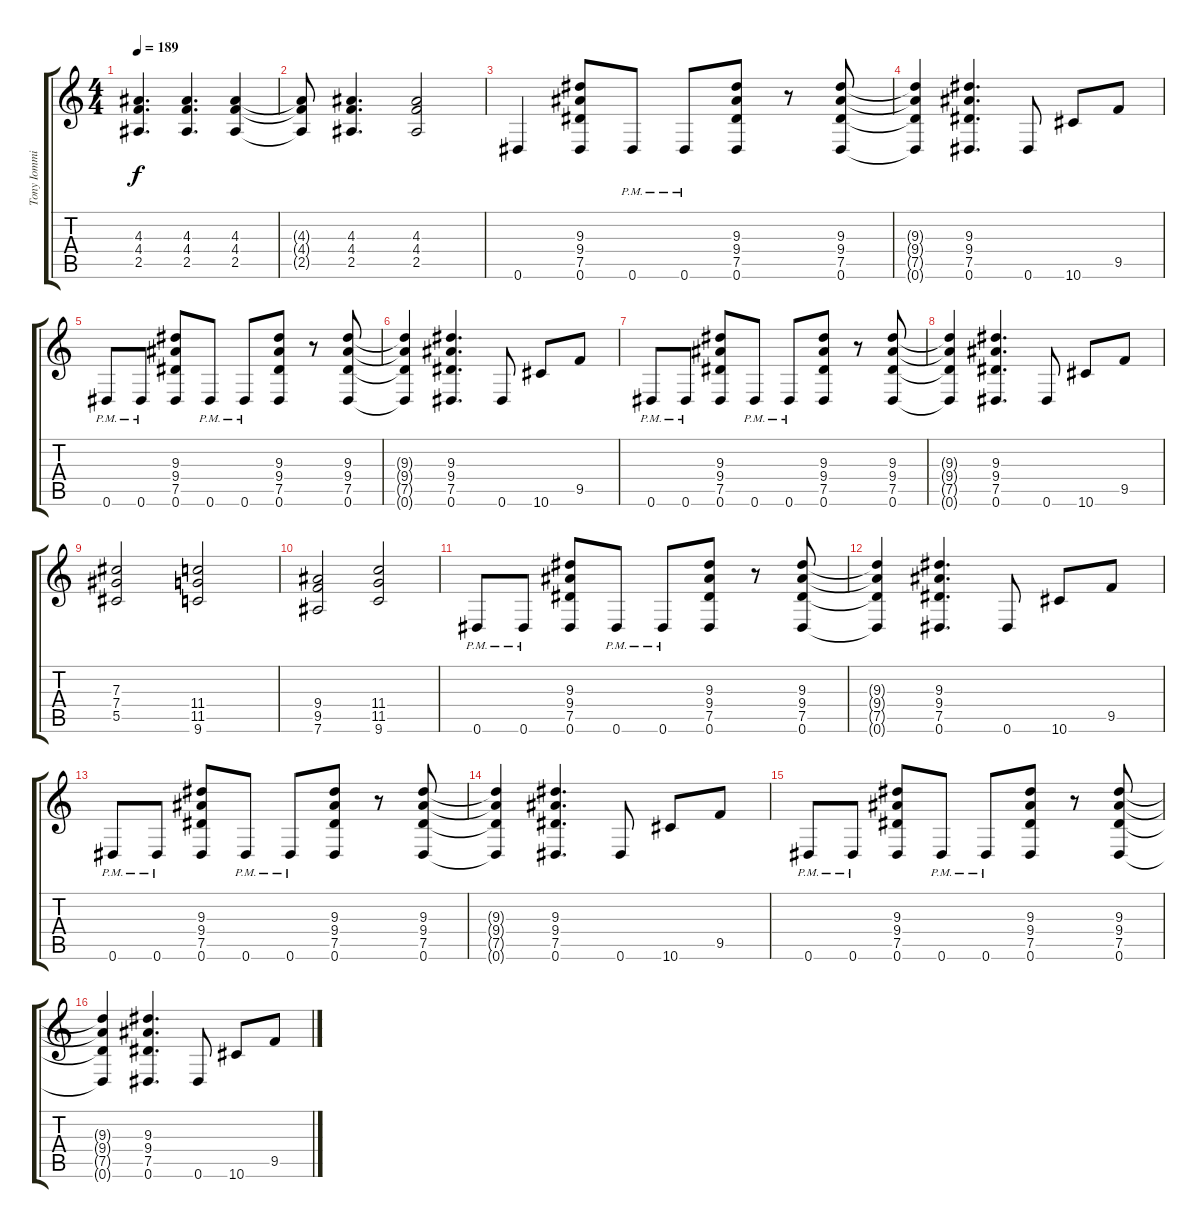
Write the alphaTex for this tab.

\track ("Tony Iommi (Rh. 1)" "Tony Iommi") {instrument overdrivenguitar}
\staff {score tabs}
\tuning (Eb4 Bb3 Gb3 Db3 Ab2 Eb2) {hide}
\ts (4 4)
\tempo 189
\clef g2
\ks c
(4.3 4.4 2.5).4{d dy f} (4.3 4.4 2.5).4{d} (4.3 4.4 2.5).4 |
(4.3{t} 4.4{t} 2.5{t}).8 (4.3 4.4 2.5).4{d} (4.3 4.4 2.5).2 |
0.6.4{volume 12} (9.3 9.4 7.5 0.6).8 0.6{pm}.8 0.6{pm}.8 (9.3 9.4 7.5 0.6).8 r.8 (9.3 9.4 7.5 0.6).8 |
(9.3{t} 9.4{t} 7.5{t} 0.6{t}).4 (9.3 9.4 7.5 0.6).4{d} 0.6.8 10.6.8 9.5.8 |
0.6{pm}.8 0.6{pm}.8 (9.3 9.4 7.5 0.6).8 0.6{pm}.8 0.6{pm}.8 (9.3 9.4 7.5 0.6).8 r.8 (9.3 9.4 7.5 0.6).8 |
(9.3{t} 9.4{t} 7.5{t} 0.6{t}).4 (9.3 9.4 7.5 0.6).4{d} 0.6.8 10.6.8 9.5.8 |
0.6{pm}.8 0.6{pm}.8 (9.3 9.4 7.5 0.6).8 0.6{pm}.8 0.6{pm}.8 (9.3 9.4 7.5 0.6).8 r.8 (9.3 9.4 7.5 0.6).8 |
(9.3{t} 9.4{t} 7.5{t} 0.6{t}).4 (9.3 9.4 7.5 0.6).4{d} 0.6.8 10.6.8 9.5.8 |
(7.3 7.4 5.5).2 (11.4 11.5 9.6).2 |
(9.4 9.5 7.6).2 (11.4 11.5 9.6).2 |
0.6{pm}.8 0.6{pm}.8 (9.3 9.4 7.5 0.6).8 0.6{pm}.8 0.6{pm}.8 (9.3 9.4 7.5 0.6).8 r.8 (9.3 9.4 7.5 0.6).8 |
(9.3{t} 9.4{t} 7.5{t} 0.6{t}).4 (9.3 9.4 7.5 0.6).4{d} 0.6.8 10.6.8 9.5.8 |
0.6{pm}.8 0.6{pm}.8 (9.3 9.4 7.5 0.6).8 0.6{pm}.8 0.6{pm}.8 (9.3 9.4 7.5 0.6).8 r.8 (9.3 9.4 7.5 0.6).8 |
(9.3{t} 9.4{t} 7.5{t} 0.6{t}).4 (9.3 9.4 7.5 0.6).4{d} 0.6.8 10.6.8 9.5.8 |
0.6{pm}.8 0.6{pm}.8 (9.3 9.4 7.5 0.6).8 0.6{pm}.8 0.6{pm}.8 (9.3 9.4 7.5 0.6).8 r.8 (9.3 9.4 7.5 0.6).8 |
(9.3{t} 9.4{t} 7.5{t} 0.6{t}).4 (9.3 9.4 7.5 0.6).4{d} 0.6.8 10.6.8 9.5.8
